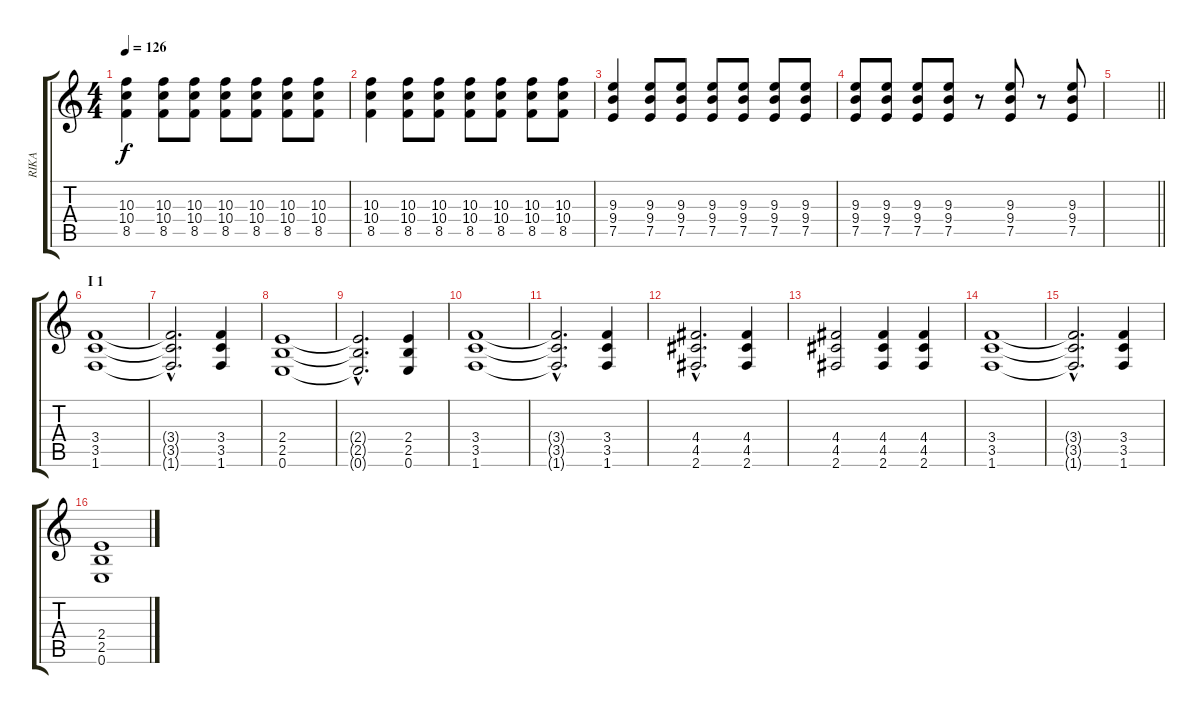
\track ("RIKA" "RIKA") {instrument distortionguitar}
\staff {score tabs}
\tuning (E4 B3 G3 D3 A2 E2) {hide}
\ts (4 4)
\tempo 126
\clef g2
\ks c
(10.3 10.4 8.5).4{dy f} (10.3 10.4 8.5).8 (10.3 10.4 8.5).8 (10.3 10.4 8.5).8 (10.3 10.4 8.5).8 (10.3 10.4 8.5).8 (10.3 10.4 8.5).8 |
(10.3 10.4 8.5).4 (10.3 10.4 8.5).8 (10.3 10.4 8.5).8 (10.3 10.4 8.5).8 (10.3 10.4 8.5).8 (10.3 10.4 8.5).8 (10.3 10.4 8.5).8 |
(9.3 9.4 7.5).4 (9.3 9.4 7.5).8 (9.3 9.4 7.5).8 (9.3 9.4 7.5).8 (9.3 9.4 7.5).8 (9.3 9.4 7.5).8 (9.3 9.4 7.5).8 |
(9.3 9.4 7.5).8 (9.3 9.4 7.5).8 (9.3 9.4 7.5).8 (9.3 9.4 7.5).8 r.8 (9.3 9.4 7.5).8 r.8 (9.3 9.4 7.5).8 |
\barLineRight lightlight
|
\section ("" "I 1")
(3.4 3.5 1.6).1{volume 10 balance 13} |
(3.4{hac t} 3.5{hac t} 1.6{hac t}).2{d} (3.4 3.5 1.6).4 |
(2.4 2.5 0.6).1 |
(2.4{hac t} 2.5{hac t} 0.6{hac t}).2{d} (2.4 2.5 0.6).4 |
(3.4 3.5 1.6).1 |
(3.4{hac t} 3.5{hac t} 1.6{hac t}).2{d} (3.4 3.5 1.6).4 |
(4.4{hac} 4.5{hac} 2.6{hac}).2{d} (4.4 4.5 2.6).4 |
(4.4 4.5 2.6).2 (4.4 4.5 2.6).4 (4.4 4.5 2.6).4 |
(3.4 3.5 1.6).1 |
(3.4{hac t} 3.5{hac t} 1.6{hac t}).2{d} (3.4 3.5 1.6).4 |
(2.4 2.5 0.6).1
